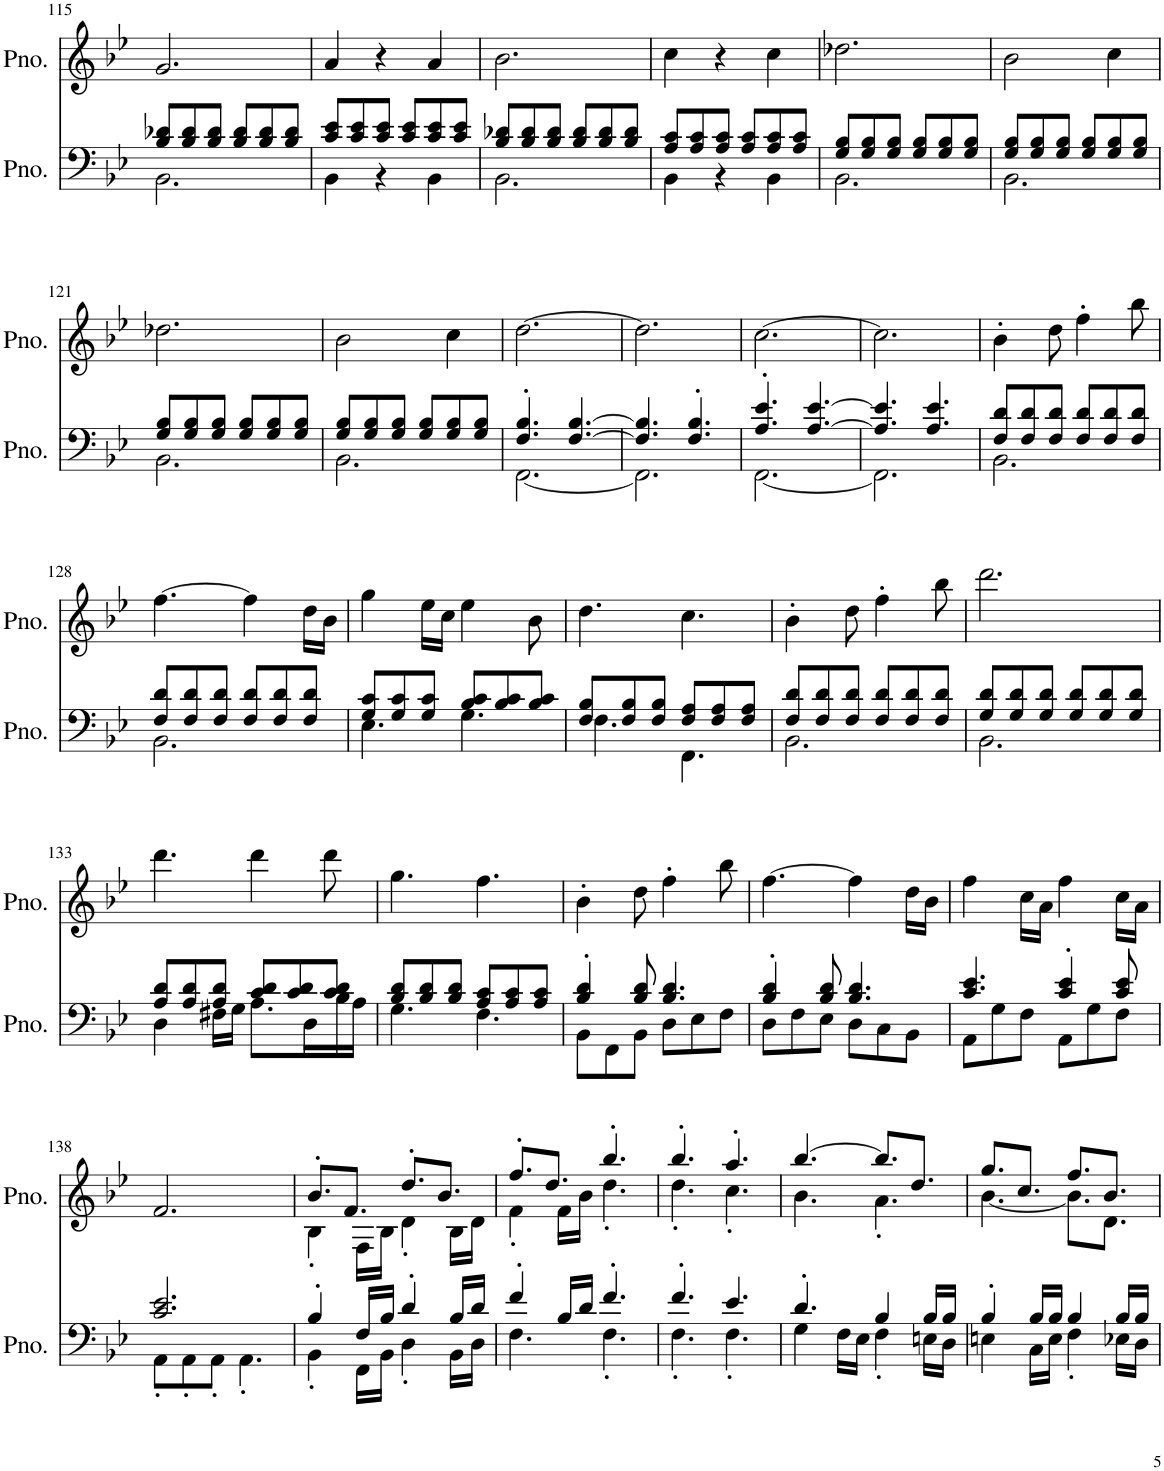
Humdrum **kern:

**kern	**kern
*part2	*part1
*staff2	*staff1
*I"Piano	*I"Piano
*I'Pno.	*I'Pno.
!!LO:PB:g=z
*clefF4	*clefG2
*k[b-e-]	*k[b-e-]
*M6/8	*M6/8
=115	=115
*^	*
8B-/ 8d-X/L	2.BB-\	2.g/
8B-/ 8d-/	.	.
8B-/ 8d-/J	.	.
8B-/ 8d-/L	.	.
8B-/ 8d-/	.	.
8B-/ 8d-/J	.	.
=116	=116	=116
8c/ 8e-/L	4BB-\	4a/
8c/ 8e-/	.	.
8c/ 8e-/J	4r	4r
8c/ 8e-/L	.	.
8c/ 8e-/	4BB-\	4a/
8c/ 8e-/J	.	.
=117	=117	=117
8B-/ 8d-X/L	2.BB-\	2.b-\
8B-/ 8d-/	.	.
8B-/ 8d-/J	.	.
8B-/ 8d-/L	.	.
8B-/ 8d-/	.	.
8B-/ 8d-/J	.	.
=118	=118	=118
8A/ 8c/L	4BB-\	4cc\
8A/ 8c/	.	.
8A/ 8c/J	4r	4r
8A/ 8c/L	.	.
8A/ 8c/	4BB-\	4cc\
8A/ 8c/J	.	.
=119	=119	=119
8G/ 8B-/L	2.BB-\	2.dd-X\
8G/ 8B-/	.	.
8G/ 8B-/J	.	.
8G/ 8B-/L	.	.
8G/ 8B-/	.	.
8G/ 8B-/J	.	.
=120	=120	=120
8G/ 8B-/L	2.BB-\	2b-\
8G/ 8B-/	.	.
8G/ 8B-/J	.	.
8G/ 8B-/L	.	.
8G/ 8B-/	.	4cc\
8G/ 8B-/J	.	.
!!LO:LB:g=z
=121	=121	=121
8G/ 8B-/L	2.BB-\	2.dd-X\
8G/ 8B-/	.	.
8G/ 8B-/J	.	.
8G/ 8B-/L	.	.
8G/ 8B-/	.	.
8G/ 8B-/J	.	.
=122	=122	=122
8G/ 8B-/L	2.BB-\	2b-\
8G/ 8B-/	.	.
8G/ 8B-/J	.	.
8G/ 8B-/L	.	.
8G/ 8B-/	.	4cc\
8G/ 8B-/J	.	.
=123	=123	=123
4.F/' 4.B-/'	[2.FF\	[2.dd\
[4.F/ [4.B-/	.	.
=124	=124	=124
4.F/] 4.B-/]	2.FF\]	2.dd\]
4.F/' 4.B-/'	.	.
=125	=125	=125
4.A/' 4.e-/'	[2.FF\	[2.cc\
[4.A/ [4.e-/	.	.
=126	=126	=126
4.A/] 4.e-/]	2.FF\]	2.cc\]
4.A/ 4.e-/	.	.
=127	=127	=127
8F/ 8d/L	2.BB-\	4b-'\
8F/ 8d/	.	.
8F/ 8d/J	.	8dd\
8F/ 8d/L	.	4ff'\
8F/ 8d/	.	.
8F/ 8d/J	.	8bb-\
!!LO:LB:g=z
=128	=128	=128
8F/ 8d/L	2.BB-\	[4.ff\
8F/ 8d/	.	.
8F/ 8d/J	.	.
8F/ 8d/L	.	4ff\]
8F/ 8d/	.	.
8F/ 8d/J	.	16dd\LL
.	.	16b-\JJ
=129	=129	=129
8G/ 8c/L	4.E-\	4gg\
8G/ 8c/	.	.
8G/ 8c/J	.	16ee-\LL
.	.	16cc\JJ
8B-/ 8c/L	4.G\	4ee-\
8B-/ 8c/	.	.
8B-/ 8c/J	.	8b-\
=130	=130	=130
8F/ 8B-/L	4.F\	4.dd\
8F/ 8B-/	.	.
8F/ 8B-/J	.	.
8F/ 8A/L	4.FF\	4.cc\
8F/ 8A/	.	.
8F/ 8A/J	.	.
=131	=131	=131
8F/ 8d/L	2.BB-\	4b-'\
8F/ 8d/	.	.
8F/ 8d/J	.	8dd\
8F/ 8d/L	.	4ff'\
8F/ 8d/	.	.
8F/ 8d/J	.	8bb-\
=132	=132	=132
8G/ 8d/L	2.BB-\	2.ddd\
8G/ 8d/	.	.
8G/ 8d/J	.	.
8G/ 8d/L	.	.
8G/ 8d/	.	.
8G/ 8d/J	.	.
!!LO:LB:g=z
=133	=133	=133
8A/ 8d/L	4D\	4.ddd\
8A/ 8d/	.	.
8A/ 8d/J	16F#X\LL	.
.	16G\JJ	.
8c/ 8d/L	8.A\L	4ddd\
8c/ 8d/	.	.
.	16D\L	.
8c/ 8d/J	16B-\	8ddd\
.	16A\JJ	.
=134	=134	=134
8B-/ 8d/L	4.G\	4.gg\
8B-/ 8d/	.	.
8B-/ 8d/J	.	.
8A/ 8c/L	4.F\	4.ff\
8A/ 8c/	.	.
8A/ 8c/J	.	.
=135	=135	=135
4B-/' 4d/'	8BB-\L	4b-'\
.	8FF\	.
8B-/ 8d/	8BB-\J	8dd\
4.B-/ 4.d/	8D\L	4ff'\
.	8E-\	.
.	8F\J	8bb-\
=136	=136	=136
4B-/' 4d/'	8D\L	[4.ff\
.	8F\	.
8B-/ 8d/	8E-\J	.
4.B-/ 4.d/	8D\L	4ff\]
.	8C\	.
.	8BB-\J	16dd\LL
.	.	16b-\JJ
=137	=137	=137
4.c/ 4.e-/	8AA\L	4ff\
.	8G\	.
.	8F\J	16cc\LL
.	.	16a\JJ
4c/' 4e-/'	8AA\L	4ff\
.	8G\	.
8c/ 8e-/	8F\J	16cc\LL
.	.	16a\JJ
!!LO:LB:g=z
=138	=138	=138
2.c/ 2.e-/	8AA'\L	2.f/
.	8AA'\	.
.	8AA'\J	.
.	4.AA'\	.
=139	=139	=139
*	*	*^
4B-'/	4BB-'\	8.b-'/L	4B-'\
.	.	8.f/J	.
16F/LL	16FF\LL	.	16F\LL
16B-/JJ	16BB-\JJ	.	16B-\JJ
4d'/	4D'\	8.dd'/L	4d'\
.	.	8.b-/J	.
16B-/LL	16BB-\LL	.	16B-\LL
16d/JJ	16D\JJ	.	16d\JJ
=140	=140	=140	=140
4f'/	4.F\	8.ff'/L	4f'\
.	.	8.dd/J	.
16B-/LL	.	.	16f\LL
16d/JJ	.	.	16b-\JJ
4.f'/	4.F'\	4.bb-'/	4.dd'\
=141	=141	=141	=141
4.f'/	4.F'\	4.bb-'/	4.dd'\
4.e-/	4.F'\	4.aa'/	4.cc'\
=142	=142	=142	=142
4.d'/	4G\	[4.bb-/	4.b-\
.	16F\LL	.	.
.	16E-\JJ	.	.
4B-/	4F'\	8.bb-/L]	4.a'\
.	.	8.dd/J	.
16B-/LL	16En\LL	.	.
16B-/JJ	16D\JJ	.	.
=143	=143	=143	=143
4B-'/	4En\	8.gg/L	[4.b-\
.	.	8.cc/J	.
16B-/LL	16C\LL	.	.
16B-/JJ	16E\JJ	.	.
4B-/	4F'\	8.ff/L	8.b-\L]
.	.	8.b-/J	8.d\J
16B-/LL	16E-X\LL	.	.
16B-/JJ	16D\JJ	.	.
*v	*v	*	*
*	*v	*v
=	=
*-	*-
